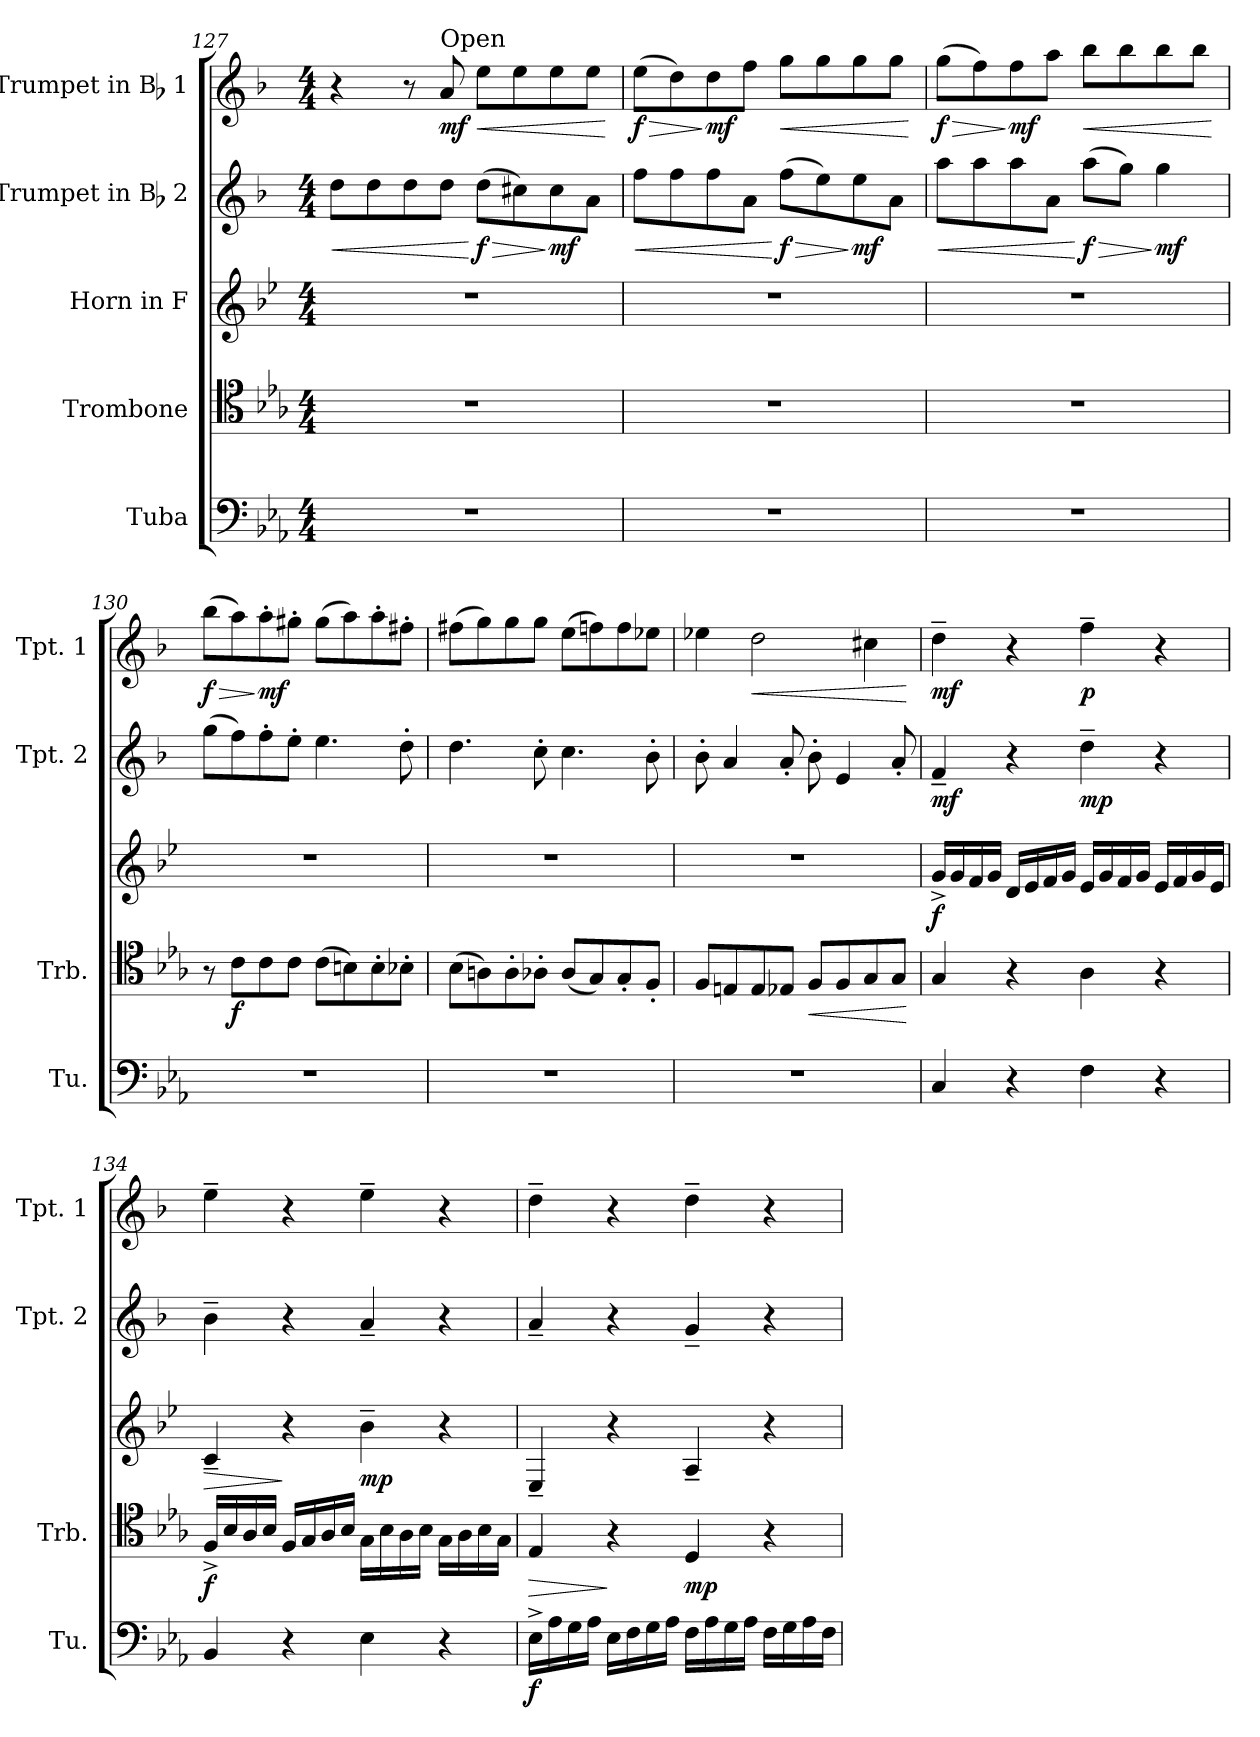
**kern	**dynam	**kern	**dynam	**kern	**dynam	**kern	**dynam	**kern	**dynam
*part5	*part5	*part4	*part4	*part3	*part3	*part2	*part2	*part1	*part1
*staff5	*staff5	*staff4	*staff4	*staff3	*staff3	*staff2	*staff2	*staff1	*staff1
*I"Tuba	*	*I"Trombone	*	*I"Horn in F	*	*I"Trumpet in Bb 2	*	*I"Trumpet in Bb 1	*
*I'Tu.	*	*I'Trb.	*	*	*	*I'Tpt. 2	*	*I'Tpt. 1	*
*clefF4	*	*clefC4	*	*clefG2	*	*clefG2	*	*clefG2	*
*	*	*	*	*ITrd4c7	*	*ITrd1c2	*	*ITrd1c2	*
*k[b-e-a-]	*	*k[b-e-a-]	*	*k[b-e-a-]	*	*k[b-e-a-]	*	*k[b-e-a-]	*
*M4/4	*	*M4/4	*	*M4/4	*	*M4/4	*	*M4/4	*
=127	=127	=127	=127	=127	=127	=127	=127	=127	=127
!	!	!	!	!	!	!	!LO:HP:b	!	!
1r	.	1r	.	1r	.	8cc\L	<	4r	.
.	.	.	.	.	.	8cc\	.	.	.
.	.	.	.	.	.	8cc\	.	8r	.
!	!	!	!	!	!	!	!	!LO:TX:a:t=Open	!
!	!	!	!	!	!	!	!	!	!LO:DY:b
.	.	.	.	.	.	8cc\J	.	8g/	mf
!	!	!	!	!	!	!	!LO:HP:n=1:b	!	!LO:HP:b
!	!	!	!	!	!	!	!LO:DY:n=1:b	!	!
.	.	.	.	.	.	(8cc\L	[ > f	8dd\L	<
.	.	.	.	.	.	8bn\)	.	8dd\	.
!	!	!	!	!	!	!	!LO:DY:n=2:b	!	!
.	.	.	.	.	.	8b\	] mf	8dd\	.
.	.	.	.	.	.	8g\J	.	8dd\J	.
.	.	.	.	.	.	.	.	.	[
!!LO:PB:g=z
=128	=128	=128	=128	=128	=128	=128	=128	=128	=128
!	!	!	!	!	!	!	!LO:HP:b	!	!LO:HP:b
!	!	!	!	!	!	!	!	!	!LO:DY:n=1:b
1r	.	1r	.	1r	.	8ee-\L	<	(8dd\L	> f
.	.	.	.	.	.	8ee-\	.	8cc\)	.
!	!	!	!	!	!	!	!	!	!LO:DY:n=2:b
.	.	.	.	.	.	8ee-\	.	8cc\	] mf
.	.	.	.	.	.	8g\J	.	8ee-\J	.
!	!	!	!	!	!	!	!LO:HP:n=1:b	!	!LO:HP:b
!	!	!	!	!	!	!	!LO:DY:n=1:b	!	!
.	.	.	.	.	.	(8ee-\L	[ > f	8ff\L	<
.	.	.	.	.	.	8dd\)	.	8ff\	.
!	!	!	!	!	!	!	!LO:DY:n=2:b	!	!
.	.	.	.	.	.	8dd\	] mf	8ff\	.
.	.	.	.	.	.	8g\J	.	8ff\J	.
.	.	.	.	.	.	.	.	.	[
=129	=129	=129	=129	=129	=129	=129	=129	=129	=129
!	!	!	!	!	!	!	!LO:HP:b	!	!LO:HP:b
!	!	!	!	!	!	!	!	!	!LO:DY:n=1:b
1r	.	1r	.	1r	.	8gg\L	<	(8ff\L	> f
.	.	.	.	.	.	8gg\	.	8ee-\)	.
!	!	!	!	!	!	!	!	!	!LO:DY:n=2:b
.	.	.	.	.	.	8gg\	.	8ee-\	] mf
.	.	.	.	.	.	8g\J	.	8gg\J	.
!	!	!	!	!	!	!	!LO:HP:n=1:b	!	!LO:HP:b
!	!	!	!	!	!	!	!LO:DY:n=1:b	!	!
.	.	.	.	.	.	(8gg\L	[ > f	8aa-\L	<
.	.	.	.	.	.	8ff\J)	.	8aa-\	.
!	!	!	!	!	!	!	!LO:DY:n=2:b	!	!
.	.	.	.	.	.	4ff\	] mf	8aa-\	.
.	.	.	.	.	.	.	.	8aa-\J	.
.	.	.	.	.	.	.	.	.	[
=130	=130	=130	=130	=130	=130	=130	=130	=130	=130
!	!	!	!	!	!	!	!	!	!LO:HP:b
!	!	!	!	!	!	!	!	!	!LO:DY:n=1:b
1r	.	8r	.	1r	.	(8ff\L	.	(8aa-\L	> f
!	!	!	!LO:DY:b	!	!	!	!	!	!
.	.	8c\L	f	.	.	8ee-\)	.	8gg\)	.
!	!	!	!	!	!	!	!	!	!LO:DY:n=2:b
.	.	8c\	.	.	.	8ee-'\	.	8gg'\	] mf
.	.	8c\J	.	.	.	8dd'\J	.	8ff#X'\J	.
.	.	(8c\L	.	.	.	4.dd\	.	(8ff#\L	.
.	.	8Bn\)	.	.	.	.	.	8gg\)	.
.	.	8B'\	.	.	.	.	.	8gg'\	.
.	.	8B-X'\J	.	.	.	8cc'\	.	8een'\J	.
=131	=131	=131	=131	=131	=131	=131	=131	=131	=131
1r	.	(8B-\L	.	1r	.	4.cc\	.	(8een\L	.
.	.	8An\)	.	.	.	.	.	8ff\)	.
.	.	8A'\	.	.	.	.	.	8ff\	.
.	.	8A-X'\J	.	.	.	8b-'\	.	8ff\J	.
.	.	(8A-/L	.	.	.	4.b-\	.	(8dd\L	.
.	.	8G/)	.	.	.	.	.	8ee-X\)	.
.	.	8G'/	.	.	.	.	.	8ee-\	.
.	.	8F'/J	.	.	.	8a-'\	.	8dd-X\J	.
!!LO:LB:g=z
=132	=132	=132	=132	=132	=132	=132	=132	=132	=132
1r	.	8F/L	.	1r	.	8a-'\	.	4dd-X\	.
.	.	8En/	.	.	.	4g/	.	.	.
!	!	!	!	!	!	!	!	!	!LO:HP:b
.	.	8E/	.	.	.	.	.	2cc\	<
.	.	8E-X/J	.	.	.	8g'/	.	.	.
!	!	!	!LO:HP:b	!	!	!	!	!	!
.	.	8F/L	<	.	.	8a-'\	.	.	.
.	.	8F/	.	.	.	4d/	.	.	.
.	.	8G/	.	.	.	.	.	4bn\	.
.	.	8G/J	.	.	.	8g'/	.	.	.
.	.	.	[	.	.	.	.	.	[
=133	=133	=133	=133	=133	=133	=133	=133	=133	=133
!	!	!	!	!	!LO:DY:b	!	!LO:DY:b	!	!LO:DY:b
4C/	.	4G/	.	16c^/LL	f	4e-~/	mf	4cc~\	mf
.	.	.	.	16c/	.	.	.	.	.
.	.	.	.	16B-/	.	.	.	.	.
.	.	.	.	16c/JJ	.	.	.	.	.
4r	.	4r	.	16G/LL	.	4r	.	4r	.
.	.	.	.	16A-/	.	.	.	.	.
.	.	.	.	16B-/	.	.	.	.	.
.	.	.	.	16c/JJ	.	.	.	.	.
!	!	!	!	!	!	!	!LO:DY:b	!	!LO:DY:b
4F\	.	4A-\	.	16A-/LL	.	4cc~\	mp	4ee-~\	p
.	.	.	.	16c/	.	.	.	.	.
.	.	.	.	16B-/	.	.	.	.	.
.	.	.	.	16c/JJ	.	.	.	.	.
4r	.	4r	.	16A-/LL	.	4r	.	4r	.
.	.	.	.	16B-/	.	.	.	.	.
.	.	.	.	16c/	.	.	.	.	.
.	.	.	.	16A-/JJ	.	.	.	.	.
=134	=134	=134	=134	=134	=134	=134	=134	=134	=134
!	!	!	!LO:DY:b	!	!LO:HP:b	!	!	!	!
4BB-/	.	16F^/LL	f	4F~/	>	4a-~\	.	4dd~\	.
.	.	16B-/	.	.	.	.	.	.	.
.	.	16A-/	.	.	.	.	.	.	.
.	.	16B-/JJ	.	.	.	.	.	.	.
4r	.	16F/LL	.	4r	]	4r	.	4r	.
.	.	16G/	.	.	.	.	.	.	.
.	.	16A-/	.	.	.	.	.	.	.
.	.	16B-/JJ	.	.	.	.	.	.	.
!	!	!	!	!	!LO:DY:b	!	!	!	!
4E-\	.	16G\LL	.	4e-~\	mp	4g~/	.	4dd~\	.
.	.	16B-\	.	.	.	.	.	.	.
.	.	16A-\	.	.	.	.	.	.	.
.	.	16B-\JJ	.	.	.	.	.	.	.
4r	.	16G\LL	.	4r	.	4r	.	4r	.
.	.	16A-\	.	.	.	.	.	.	.
.	.	16B-\	.	.	.	.	.	.	.
.	.	16G\JJ	.	.	.	.	.	.	.
!!LO:PB:g=z
=135	=135	=135	=135	=135	=135	=135	=135	=135	=135
!	!LO:DY:b	!	!LO:HP:b	!	!	!	!	!	!
16E-^\LL	f	4E-/	>	4AA-~/	.	4g~/	.	4cc~\	.
16A-\	.	.	.	.	.	.	.	.	.
16G\	.	.	.	.	.	.	.	.	.
16A-\JJ	.	.	.	.	.	.	.	.	.
16E-\LL	.	4r	]	4r	.	4r	.	4r	.
16F\	.	.	.	.	.	.	.	.	.
16G\	.	.	.	.	.	.	.	.	.
16A-\JJ	.	.	.	.	.	.	.	.	.
!	!	!	!LO:DY:b	!	!	!	!	!	!
16F\LL	.	4D/	mp	4D~/	.	4f~/	.	4cc~\	.
16A-\	.	.	.	.	.	.	.	.	.
16G\	.	.	.	.	.	.	.	.	.
16A-\JJ	.	.	.	.	.	.	.	.	.
16F\LL	.	4r	.	4r	.	4r	.	4r	.
16G\	.	.	.	.	.	.	.	.	.
16A-\	.	.	.	.	.	.	.	.	.
16F\JJ	.	.	.	.	.	.	.	.	.
=	=	=	=	=	=	=	=	=	=
*-	*-	*-	*-	*-	*-	*-	*-	*-	*-
